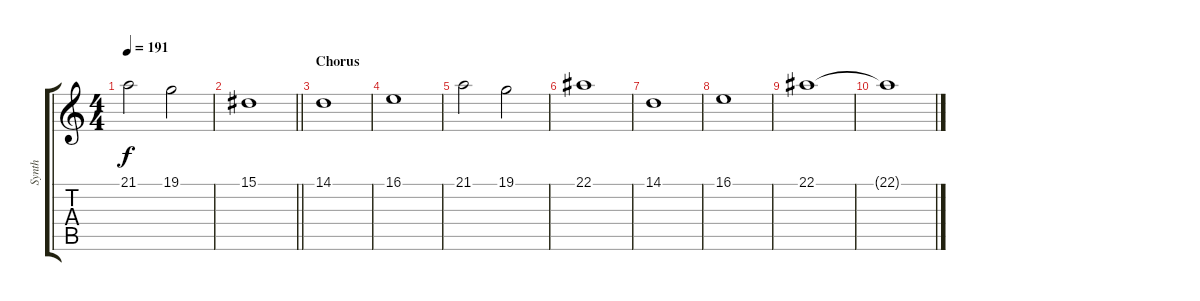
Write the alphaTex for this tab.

\track ("Synth" "Synth") {instrument stringensemble1}
\staff {score tabs}
\tuning (C4 G3 Eb3 Bb2 F2 C2) {hide}
\ts (4 4)
\tempo 191
\clef g2
\ks c
21.1.2{dy f} 19.1.2 |
\barLineRight lightlight
15.1.1 |
\section ("" "Chorus")
14.1.1 |
16.1.1 |
21.1.2 19.1.2 |
22.1.1 |
14.1.1 |
16.1.1 |
22.1.1 |
22.1{t}.1
